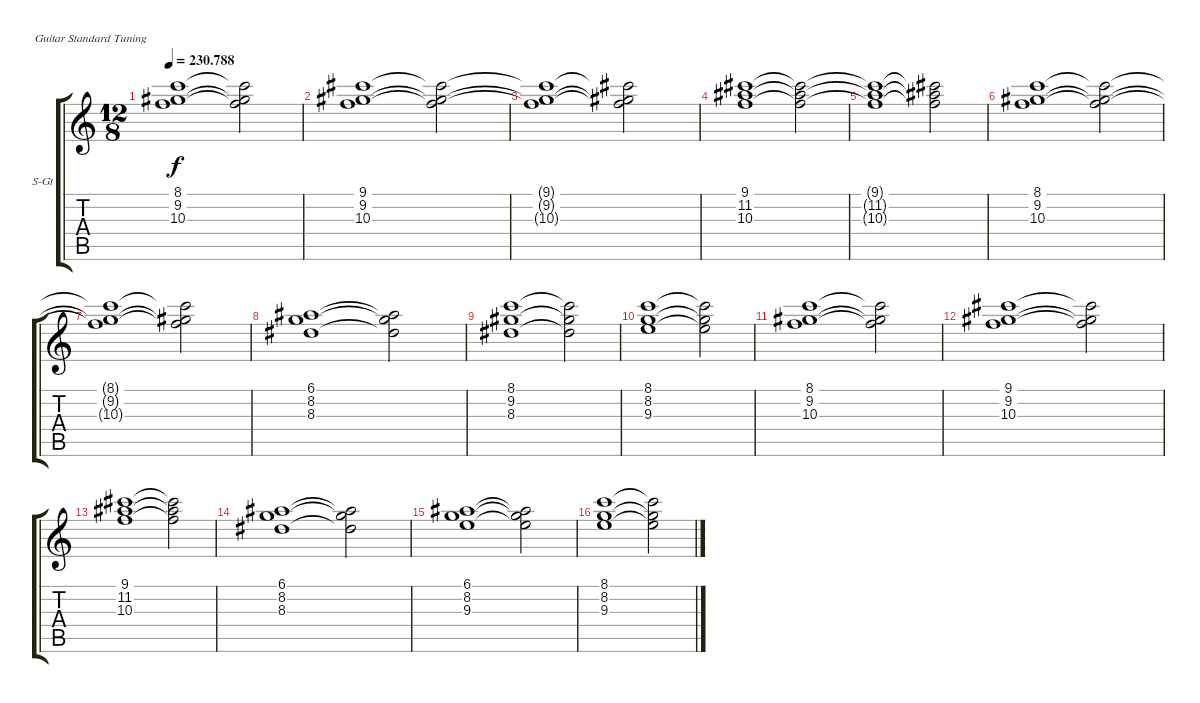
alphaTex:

\bracketExtendMode groupsimilarinstruments
\firstSystemTrackNameOrientation horizontal
\otherSystemsTrackNameOrientation horizontal
\track ("Синтезатор III" "S-Gt") {instrument drawbarorgan}
\staff {score tabs}
\tuning (E4 B3 G3 D3 A2 E2)
\displaytranspose 12
\ts (12 8)
\tempo
230.788
\accidentals auto
\clef g2
\ottava regular
\simile none
\ks c
(8.1{t} 9.2{t} 10.3{t}).1{dy f} (8.1{t} 9.2{t} 10.3{t}).2 |
(9.1 9.2 10.3).1 (9.1{t} 9.2{t} 10.3{t}).2 |
(9.1{t} 9.2{t} 10.3{t}).1 (9.1{t} 9.2{t} 10.3{t}).2 |
(9.1 11.2 10.3).1 (9.1{t} 11.2{t} 10.3{t}).2 |
(9.1{t} 11.2{t} 10.3{t}).1 (9.1{t} 11.2{t} 10.3{t}).2 |
(8.1 9.2 10.3).1 (8.1{t} 9.2{t} 10.3{t}).2 |
(8.1{t} 9.2{t} 10.3{t}).1 (8.1{t} 9.2{t} 10.3{t}).2 |
(6.1 8.2 8.3).1 (6.1{t} 8.2{t} 8.3{t}).2 |
(8.1 9.2 8.3).1 (8.1{t} 9.2{t} 8.3{t}).2 |
(8.1 8.2 9.3).1 (8.1{t} 8.2{t} 9.3{t}).2 |
(8.1 9.2 10.3).1 (8.1{t} 9.2{t} 10.3{t}).2 |
(9.1 9.2 10.3).1 (9.1{t} 9.2{t} 10.3{t}).2 |
(9.1 11.2 10.3).1 (9.1{t} 11.2{t} 10.3{t}).2 |
(6.1 8.2 8.3).1 (6.1{t} 8.2{t} 8.3{t}).2 |
(6.1 8.2 9.3).1 (6.1{t} 8.2{t} 9.3{t}).2 |
(8.1 8.2 9.3).1 (8.1{t} 8.2{t} 9.3{t}).2
